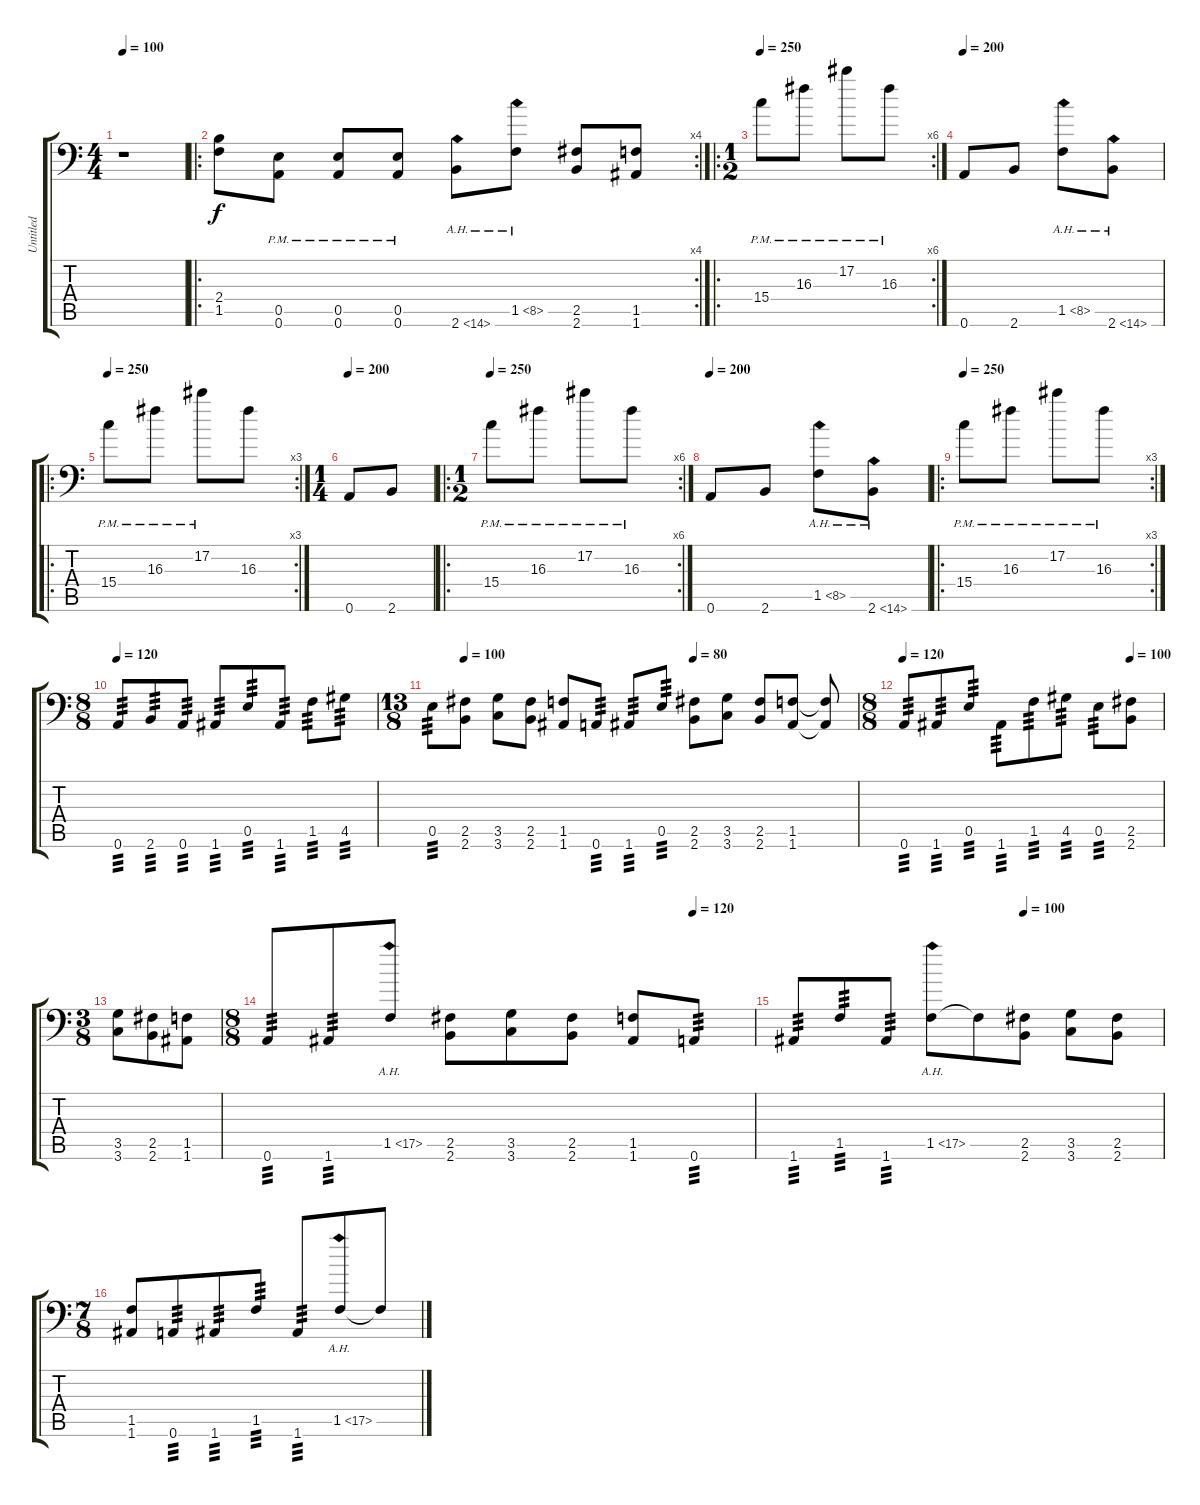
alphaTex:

\track ("Untitled" "Untitled") {instrument distortionguitar}
\staff {score tabs}
\tuning (B3 Ab3 D3 A2 E2 A1) {hide}
\ts (4 4)
\tempo 100
\clef f4
\ks c
r.1{dy f} |
\ro
\rc 4
(2.4 1.5).8 (0.5{pm} 0.6{pm}).8 (0.5{pm} 0.6{pm}).8 (0.5{pm} 0.6{pm}).8 2.6{ah 12}.8 1.5{ah 7}.8 (2.5 2.6).8 (1.5 1.6).8 |
\ro
\rc 6
\ts (1 2)
\tempo 250
15.4{pm}.8 16.3{pm}.8 17.2{pm}.8 16.3{pm}.8 |
\tempo 200
0.6.8 2.6.8 1.5{ah 7}.8 2.6{ah 12}.8 |
\ro
\rc 3
\tempo 250
15.4{pm}.8 16.3{pm}.8 17.2{pm}.8 16.3.8 |
\ts (1 4)
\tempo 200
0.6.8 2.6.8 |
\ro
\rc 6
\ts (1 2)
\tempo 250
15.4{pm}.8 16.3{pm}.8 17.2{pm}.8 16.3{pm}.8 |
\tempo 200
0.6.8 2.6.8 1.5{ah 7}.8 2.6{ah 12}.8 |
\ro
\rc 3
\tempo 250
15.4{pm}.8 16.3{pm}.8 17.2{pm}.8 16.3{pm}.8 |
\ts (8 8)
\tempo 120
0.6.8{tp 3} 2.6.8{tp 3} 0.6.8{tp 3} 1.6.8{tp 3} 0.5.8{tp 3} 1.6.8{tp 3} 1.5.8{tp 3} 4.5.8{tp 3} |
\ts (13 8)
\tempo (100 0.07692307692307693)
\tempo (80 0.6153846153846154)
0.5.8{tp 3} (2.5 2.6).8 (3.5 3.6).8 (2.5 2.6).8 (1.5 1.6).8 0.6.8{tp 3} 1.6.8{tp 3} 0.5.8{tp 3} (2.5 2.6).8 (3.5 3.6).8 (2.5 2.6).8 (1.5 1.6).8 (1.5{t} 1.6{t}).8 |
\ts (8 8)
\tempo 120
\tempo (100 0.875)
0.6.8{tp 3} 1.6.8{tp 3} 0.5.8{tp 3} 1.6.8{tp 3} 1.5.8{tp 3} 4.5.8{tp 3} 0.5.8{tp 3} (2.5 2.6).8 |
\ts (3 8)
(3.5 3.6).8 (2.5 2.6).8 (1.5 1.6).8 |
\ts (8 8)
\tempo (120 0.875)
0.6.8{tp 3} 1.6.8{tp 3} 1.5{ah 16}.8 (2.5 2.6).8 (3.5 3.6).8 (2.5 2.6).8 (1.5 1.6).8 0.6.8{tp 3} |
\tempo (100 0.625)
1.6.8{tp 3} 1.5.8{tp 3} 1.6.8{tp 3} 1.5{ah 16}.8 1.5{t}.8 (2.5 2.6).8 (3.5 3.6).8 (2.5 2.6).8 |
\ts (7 8)
(1.5 1.6).8 0.6.8{tp 3} 1.6.8{tp 3} 1.5.8{tp 3} 1.6.8{tp 3} 1.5{ah 16}.8 1.5{t}.8
